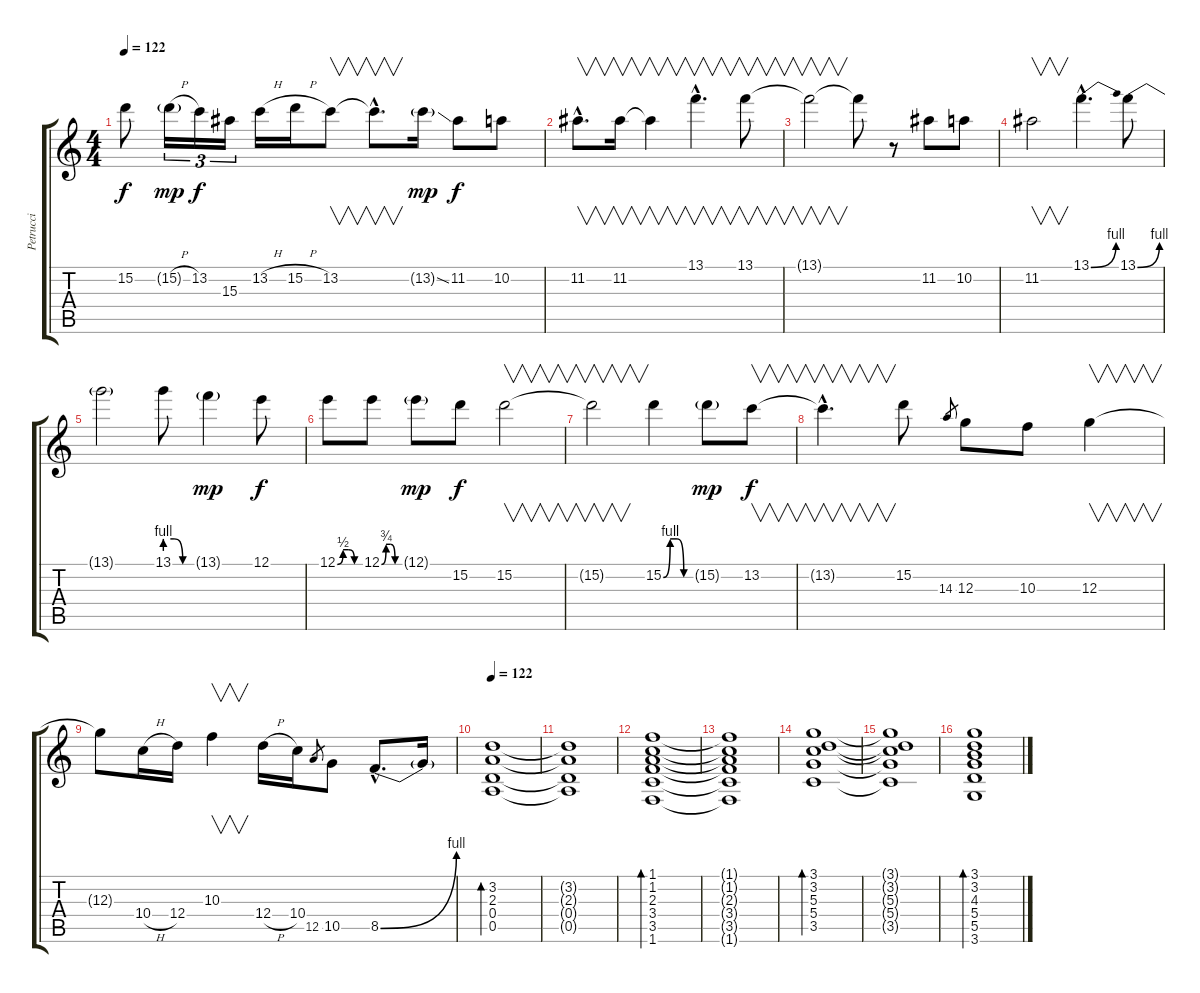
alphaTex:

\track ("Petrucci" "Petrucci") {instrument distortionguitar}
\staff {score tabs}
\tuning (E4 B3 G3 D3 A2 E2) {hide}
\ts (4 4)
\tempo 122
\clef g2
\ks c
15.2{t}.8{dy f} 15.2{h g}.16{tu (3 2) dy mp} 13.2.16{tu (3 2) dy f} 15.3.16{tu (3 2)} 13.2{h}.16 15.2{h}.16 13.2.8{v} 13.2{hac t}.8{v d} 13.2{ss g}.16{dy mp} 11.2.8{dy f} 10.2.8 |
11.2{hac}.8{v d} 11.2.16{v} 11.2{t}.4{v} 13.1{hac}.4{v d} 13.1.8{v} |
13.1{t}.2{v} 13.1{t}.8 r.8 11.2.8 10.2.8 |
11.2.2{v} 13.1{be (bend 0 0 60 4) hac}.4{d} 13.1{be (bend 0 0 60 4)}.8 |
13.1{t}.2 13.1{be (custom 0 4 20 4 40 0 60 0)}.8 13.1{g}.4{dy mp} 12.1.8{dy f} |
12.1{be (custom 0 0 15 2 30 2 45 0 60 0)}.8 12.1{be (custom 0 0 15 3 30 3 45 0 60 0)}.8 12.1{g}.8{dy mp} 15.2.8{dy f} 15.2.2{v} |
15.2{t}.2{v} 15.2{be (custom 0 0 15 4 30 4 45 0 60 0)}.4 15.2{g}.8{dy mp} 13.2.8{v dy f} |
13.2{hac t}.4{v d} 15.2.8 14.3.8{gr} 12.3.8 10.3.8 12.3.4{v} |
12.3{t}.8 10.4{h}.16 12.4.16 10.3.4{v} 12.4{h}.16 10.4.16 12.5.8{gr} 10.5.8 8.5{be (bend 0 0 60 4) hac}.8{d} 8.5{t}.16 |
\tempo 122
(3.2 2.3 0.4 0.5).1{bd 60 instrument electricguitarclean} |
(3.2{t} 2.3{t} 0.4{t} 0.5{t}).1 |
(1.1 1.2 2.3 3.4 3.5 1.6).1{bd 60} |
(1.1{t} 1.2{t} 2.3{t} 3.4{t} 3.5{t} 1.6{t}).1 |
(3.1 3.2 5.3 5.4 3.5).1{bd 60} |
(3.1{t} 3.2{t} 5.3{t} 5.4{t} 3.5{t}).1 |
(3.1 3.2 4.3 5.4 5.5 3.6).1{bd 60}
